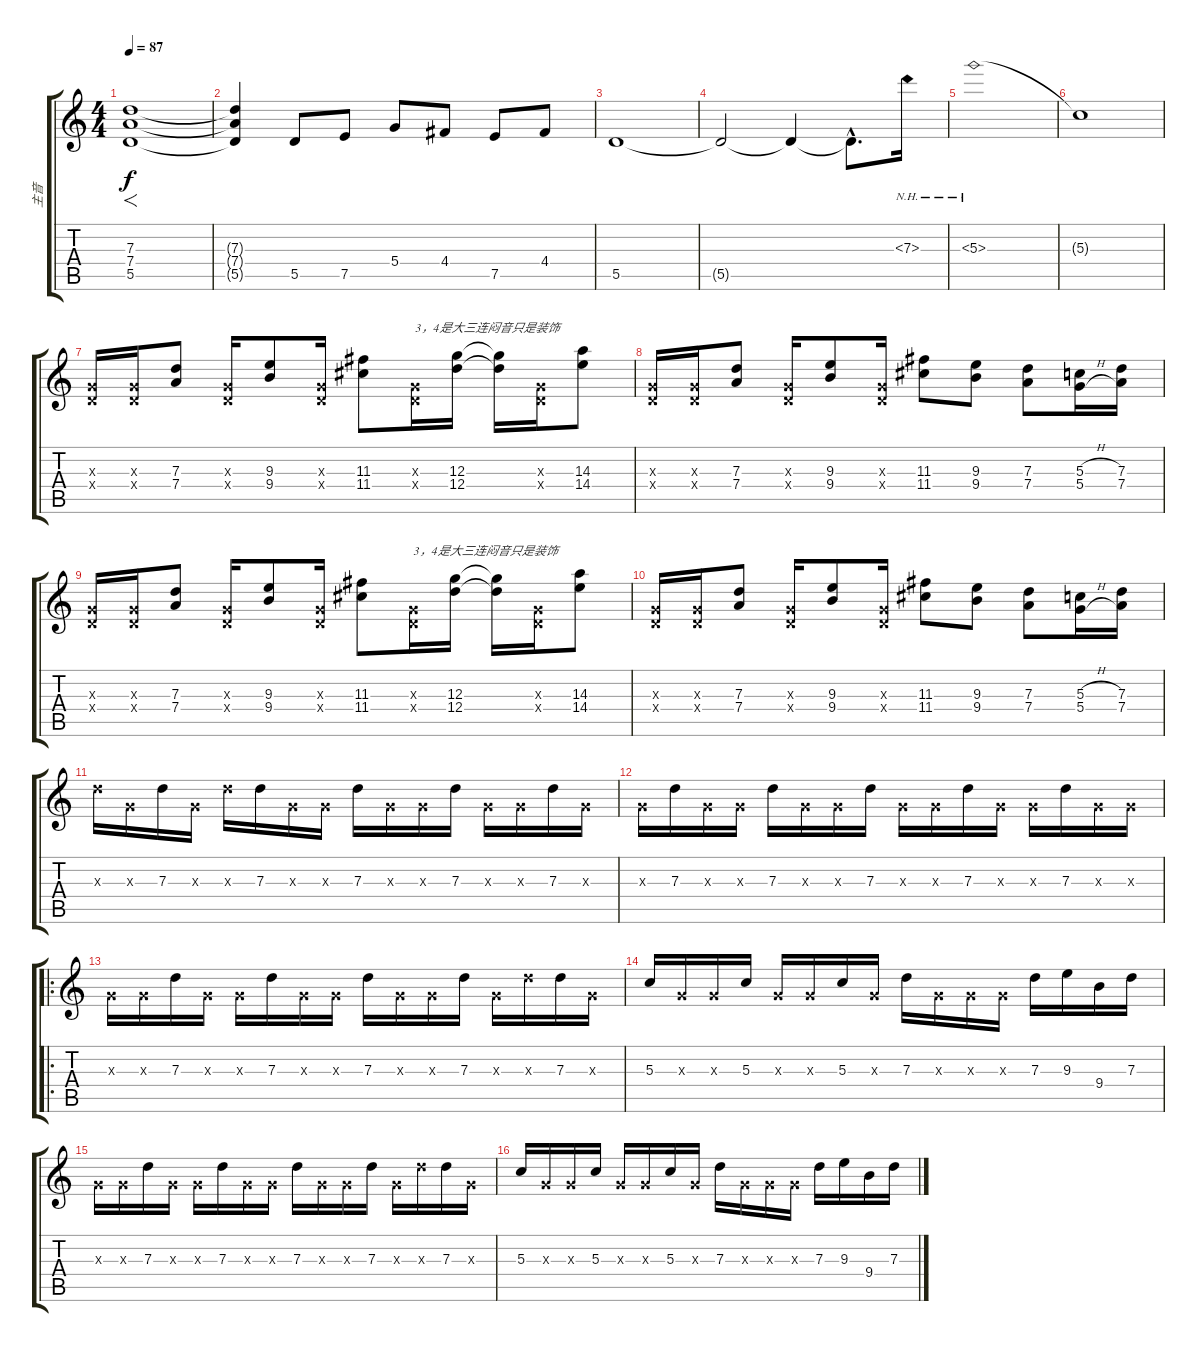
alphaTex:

\track ("主音" "主音") {instrument distortionguitar}
\staff {score tabs}
\tuning (E4 B3 G3 D3 A2 E2) {hide}
\ts (4 4)
\tempo 87
\clef g2
\ks c
(7.3 7.4 5.5).1{f dy f instrument distortionguitar} |
(7.3{t} 7.4{t} 5.5{t}).4 5.5.8 7.5.8 5.4.8 4.4.8 7.5.8 4.4.8 |
5.5.1 |
5.5{t}.2 5.5{t}.4 5.5{hac t}.8{d} 7.3{nh}.16 |
5.3{nh}.1 |
5.3{t}.1 |
(0.3{x} 0.4{x}).16 (0.3{x} 0.4{x}).16 (7.3 7.4).8 (0.3{x} 0.4{x}).16 (9.3 9.4).8 (0.3{x} 0.4{x}).16 (11.3 11.4).8 (0.3{x} 0.4{x}).16{txt "3，4是大三连闷音只是装饰"} (12.3 12.4).16 (12.3{t} 12.4{t}).16 (0.3{x} 0.4{x}).16 (14.3 14.4).8 |
(0.3{x} 0.4{x}).16 (0.3{x} 0.4{x}).16 (7.3 7.4).8 (0.3{x} 0.4{x}).16 (9.3 9.4).8 (0.3{x} 0.4{x}).16 (11.3 11.4).8 (9.3 9.4).8 (7.3 7.4).8 (5.3{h} 5.4{h}).16 (7.3 7.4).16 |
(0.3{x} 0.4{x}).16 (0.3{x} 0.4{x}).16 (7.3 7.4).8 (0.3{x} 0.4{x}).16 (9.3 9.4).8 (0.3{x} 0.4{x}).16 (11.3 11.4).8 (0.3{x} 0.4{x}).16{txt "3，4是大三连闷音只是装饰"} (12.3 12.4).16 (12.3{t} 12.4{t}).16 (0.3{x} 0.4{x}).16 (14.3 14.4).8 |
(0.3{x} 0.4{x}).16 (0.3{x} 0.4{x}).16 (7.3 7.4).8 (0.3{x} 0.4{x}).16 (9.3 9.4).8 (0.3{x} 0.4{x}).16 (11.3 11.4).8 (9.3 9.4).8 (7.3 7.4).8 (5.3{h} 5.4{h}).16 (7.3 7.4).16 |
7.3{x}.16 0.3{x}.16 7.3.16 0.3{x}.16 7.3{x}.16 7.3.16 0.3{x}.16 0.3{x}.16 7.3.16 0.3{x}.16 0.3{x}.16 7.3.16 0.3{x}.16 0.3{x}.16 7.3.16 0.3{x}.16 |
0.3{x}.16 7.3.16 0.3{x}.16 0.3{x}.16 7.3.16 0.3{x}.16 0.3{x}.16 7.3.16 0.3{x}.16 0.3{x}.16 7.3.16 0.3{x}.16 0.3{x}.16 7.3.16 0.3{x}.16 0.3{x}.16 |
\ro
0.3{x}.16 0.3{x}.16 7.3.16 0.3{x}.16 0.3{x}.16 7.3.16 0.3{x}.16 0.3{x}.16 7.3.16 0.3{x}.16 0.3{x}.16 7.3.16 0.3{x}.16 7.3{x}.16 7.3.16 0.3{x}.16 |
5.3.16 0.3{x}.16 0.3{x}.16 5.3.16 0.3{x}.16 0.3{x}.16 5.3.16 0.3{x}.16 7.3.16 0.3{x}.16 0.3{x}.16 0.3{x}.16 7.3.16 9.3.16 9.4.16 7.3.16 |
0.3{x}.16 0.3{x}.16 7.3.16 0.3{x}.16 0.3{x}.16 7.3.16 0.3{x}.16 0.3{x}.16 7.3.16 0.3{x}.16 0.3{x}.16 7.3.16 0.3{x}.16 7.3{x}.16 7.3.16 0.3{x}.16 |
5.3.16 0.3{x}.16 0.3{x}.16 5.3.16 0.3{x}.16 0.3{x}.16 5.3.16 0.3{x}.16 7.3.16 0.3{x}.16 0.3{x}.16 0.3{x}.16 7.3.16 9.3.16 9.4.16 7.3.16
